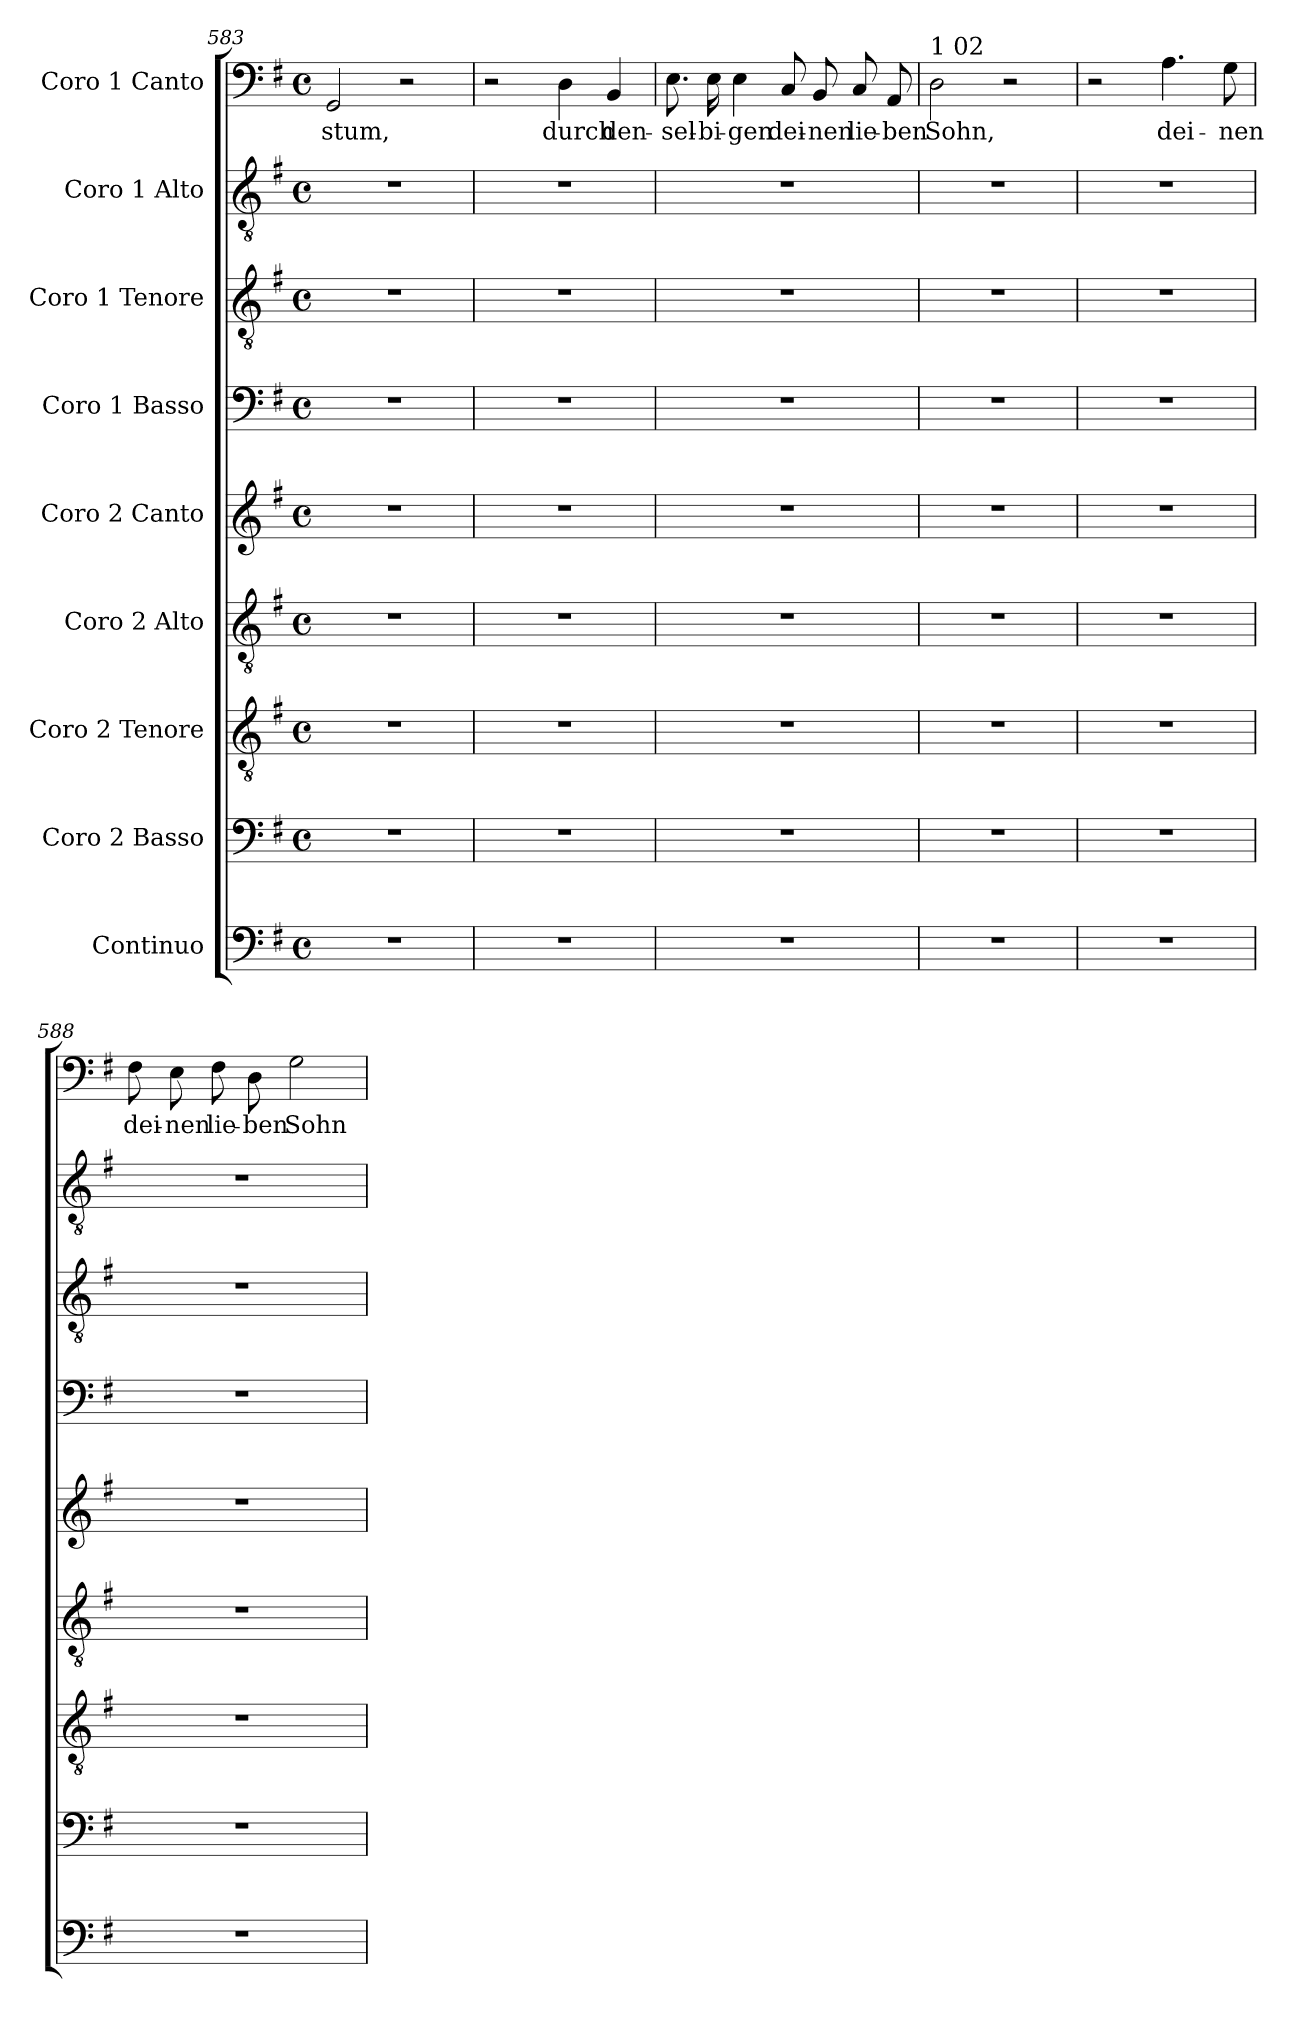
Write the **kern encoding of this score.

**kern	**kern	**kern	**kern	**kern	**kern	**kern	**kern	**kern	**text
*part9	*part8	*part7	*part6	*part5	*part4	*part3	*part2	*part1	*part1
*staff9	*staff8	*staff7	*staff6	*staff5	*staff4	*staff3	*staff2	*staff1	*staff1
*I"Continuo	*I"Coro 2  Basso	*I"Coro 2  Tenore	*I"Coro 2  Alto	*I"Coro 2  Canto	*I"Coro 1  Basso	*I"Coro 1  Tenore	*I"Coro 1  Alto	*I"Coro 1  Canto	*
*clefF4	*clefF4	*clefGv2	*clefGv2	*clefG2	*clefF4	*clefGv2	*clefGv2	*clefF4	*
*k[f#]	*k[f#]	*k[f#]	*k[f#]	*k[f#]	*k[f#]	*k[f#]	*k[f#]	*k[f#]	*
*G:	*G:	*G:	*G:	*G:	*G:	*G:	*G:	*G:	*
*M4/4	*M4/4	*M4/4	*M4/4	*M4/4	*M4/4	*M4/4	*M4/4	*M4/4	*
*met(c)	*met(c)	*met(c)	*met(c)	*met(c)	*met(c)	*met(c)	*met(c)	*met(c)	*
=583	=583	=583	=583	=583	=583	=583	=583	=583	=583
!	!	!	!	!	!	!	!	!	!LO:LY:b:cj
1r	1r	1r	1r	1r	1r	1r	1r	2GG/	-stum,
.	.	.	.	.	.	.	.	2r	.
=584	=584	=584	=584	=584	=584	=584	=584	=584	=584
1r	1r	1r	1r	1r	1r	1r	1r	2r	.
!	!	!	!	!	!	!	!	!	!LO:LY:b:cj
.	.	.	.	.	.	.	.	4D\	durch
!	!	!	!	!	!	!	!	!	!LO:LY:b:cj
.	.	.	.	.	.	.	.	4BB/	den-
=585	=585	=585	=585	=585	=585	=585	=585	=585	=585
!	!	!	!	!	!	!	!	!	!LO:LY:b:cj
1r	1r	1r	1r	1r	1r	1r	1r	8.E\	-sel-
!	!	!	!	!	!	!	!	!	!LO:LY:b
.	.	.	.	.	.	.	.	16E\	-bi-
!	!	!	!	!	!	!	!	!	!LO:LY:b:cj
.	.	.	.	.	.	.	.	4E\	-gen
!	!	!	!	!	!	!	!	!	!LO:LY:b:cj
.	.	.	.	.	.	.	.	8C/	dei-
!	!	!	!	!	!	!	!	!	!LO:LY:b:cj
.	.	.	.	.	.	.	.	8BB/	-nen
!	!	!	!	!	!	!	!	!	!LO:LY:b:cj
.	.	.	.	.	.	.	.	8C/	lie-
!	!	!	!	!	!	!	!	!	!LO:LY:b:cj
.	.	.	.	.	.	.	.	8AA/	-ben
!!LO:LB:g=z
=586	=586	=586	=586	=586	=586	=586	=586	=586	=586
!	!	!	!	!	!	!	!	!LO:TX:a:t=1 02	!
!	!	!	!	!	!	!	!	!	!LO:LY:b:cj
1r	1r	1r	1r	1r	1r	1r	1r	2D\	Sohn,
.	.	.	.	.	.	.	.	2r	.
=587	=587	=587	=587	=587	=587	=587	=587	=587	=587
1r	1r	1r	1r	1r	1r	1r	1r	2r	.
!	!	!	!	!	!	!	!	!	!LO:LY:b:cj
.	.	.	.	.	.	.	.	4.A\	dei-
!	!	!	!	!	!	!	!	!	!LO:LY:b:cj
.	.	.	.	.	.	.	.	8G\	-nen
=588	=588	=588	=588	=588	=588	=588	=588	=588	=588
!	!	!	!	!	!	!	!	!	!LO:LY:b
1r	1r	1r	1r	1r	1r	1r	1r	8F#\	dei-
!	!	!	!	!	!	!	!	!	!LO:LY:b:rj
.	.	.	.	.	.	.	.	8E\	-nen
!	!	!	!	!	!	!	!	!	!LO:LY:b
.	.	.	.	.	.	.	.	8F#\	lie-
!	!	!	!	!	!	!	!	!	!LO:LY:b:rj
.	.	.	.	.	.	.	.	8D\	-ben
!	!	!	!	!	!	!	!	!	!LO:LY:b:cj
.	.	.	.	.	.	.	.	2G\	Sohn
=	=	=	=	=	=	=	=	=	=
*-	*-	*-	*-	*-	*-	*-	*-	*-	*-
